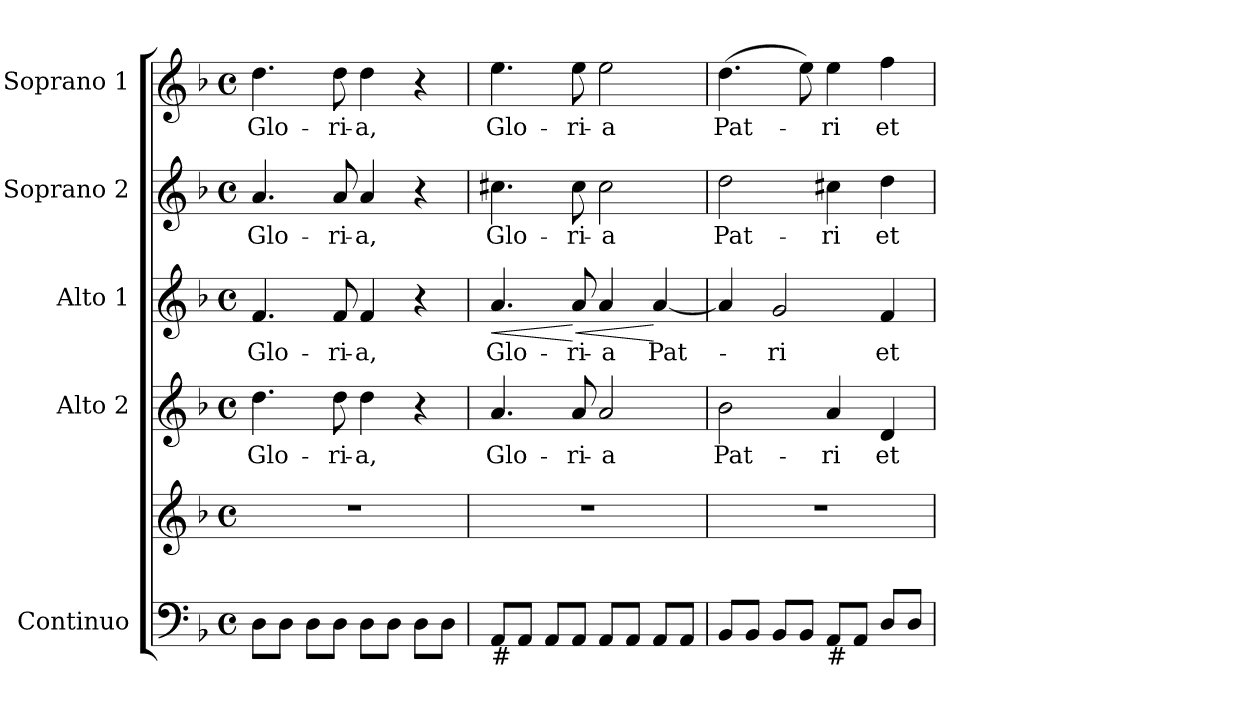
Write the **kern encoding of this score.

**kern	**kern	**kern	**text	**kern	**text	**dynam	**kern	**text	**kern	**text
*part5	*part5	*part4	*part4	*part3	*part3	*part3	*part2	*part2	*part1	*part1
*staff6	*staff5	*staff4	*staff4	*staff3	*staff3	*staff3	*staff2	*staff2	*staff1	*staff1
*I"Continuo	*	*I"Alto 2	*	*I"Alto 1	*	*	*I"Soprano 2	*	*I"Soprano 1	*
*	*	*I'A. 2	*	*I'A. 1	*	*	*I'S. 2	*	*I'S. 1	*
*clefF4	*clefG2	*clefG2	*	*clefG2	*	*	*clefG2	*	*clefG2	*
*k[b-]	*k[b-]	*k[b-]	*	*k[b-]	*	*	*k[b-]	*	*k[b-]	*
*F:	*F:	*F:	*	*F:	*	*	*F:	*	*F:	*
*M4/4	*M4/4	*M4/4	*	*M4/4	*	*	*M4/4	*	*M4/4	*
*met(c)	*met(c)	*met(c)	*	*met(c)	*	*	*met(c)	*	*met(c)	*
=1	=1	=1	=1	=1	=1	=1	=1	=1	=1	=1
!	!	!	!LO:LY:b	!	!LO:LY:b	!	!	!LO:LY:b	!	!LO:LY:b
8D\L	1r	4.dd\	Glo-	4.f/	Glo-	.	4.a/	Glo-	4.dd\	Glo-
8D\J	.	.	.	.	.	.	.	.	.	.
8D\L	.	.	.	.	.	.	.	.	.	.
!	!	!	!LO:LY:b	!	!LO:LY:b	!	!	!LO:LY:b	!	!LO:LY:b
8D\J	.	8dd\	-ri-	8f/	-ri-	.	8a/	-ri-	8dd\	-ri-
!	!	!	!LO:LY:b	!	!LO:LY:b	!	!	!LO:LY:b	!	!LO:LY:b
8D\L	.	4dd\	-a,	4f/	-a,	.	4a/	-a,	4dd\	-a,
8D\J	.	.	.	.	.	.	.	.	.	.
8D\L	.	4r	.	4r	.	.	4r	.	4r	.
8D\J	.	.	.	.	.	.	.	.	.	.
=2	=2	=2	=2	=2	=2	=2	=2	=2	=2	=2
!LO:TX:b:t=#	!	!	!	!	!	!	!	!	!	!
!	!	!	!LO:LY:b	!	!LO:LY:b	!LO:HP:b	!	!LO:LY:b	!	!LO:LY:b
8AA/L	1r	4.a/	Glo-	4.a/	Glo-	<	4.cc#X\	Glo-	4.ee\	Glo-
8AA/J	.	.	.	.	.	.	.	.	.	.
8AA/L	.	.	.	.	.	.	.	.	.	.
!	!	!	!LO:LY:b	!	!LO:LY:b	!LO:HP:n=1:b	!	!LO:LY:b	!	!LO:LY:b
8AA/J	.	8a/	-ri-	8a/	-ri-	[ <	8cc#\	-ri-	8ee\	-ri-
!	!	!	!LO:LY:b	!	!LO:LY:b	!	!	!LO:LY:b	!	!LO:LY:b
8AA/L	.	2a/	-a	4a/	-a	.	2cc#\	-a	2ee\	-a
8AA/J	.	.	.	.	.	.	.	.	.	.
!	!	!	!	!	!LO:LY:b	!	!	!	!	!
8AA/L	.	.	.	[<4a/	Pat-	[	.	.	.	.
8AA/J	.	.	.	.	.	.	.	.	.	.
=3	=3	=3	=3	=3	=3	=3	=3	=3	=3	=3
!	!	!	!LO:LY:b	!	!	!	!	!LO:LY:b	!	!LO:LY:b
8BB-/L	1r	2b-\	Pat-	4a/]	.	.	2dd\	Pat-	(>4.dd\	Pat-
8BB-/J	.	.	.	.	.	.	.	.	.	.
!	!	!	!	!	!LO:LY:b	!	!	!	!	!
8BB-</L	.	.	.	2g/	-ri	.	.	.	.	.
8BB-/J	.	.	.	.	.	.	.	.	8ee\)	.
!LO:TX:b:t=#	!	!	!	!	!	!	!	!	!	!
!	!	!	!LO:LY:b	!	!	!	!	!LO:LY:b	!	!LO:LY:b
8AA/L	.	4a/	-ri	.	.	.	4cc#X\	-ri	4ee\	-ri
8AA/J	.	.	.	.	.	.	.	.	.	.
!	!	!	!LO:LY:b	!	!LO:LY:b	!	!	!LO:LY:b	!	!LO:LY:b
8D/L	.	4d/	et	4f/	et	.	4dd\	et	4ff\	et
8D/J	.	.	.	.	.	.	.	.	.	.
=	=	=	=	=	=	=	=	=	=	=
*-	*-	*-	*-	*-	*-	*-	*-	*-	*-	*-
